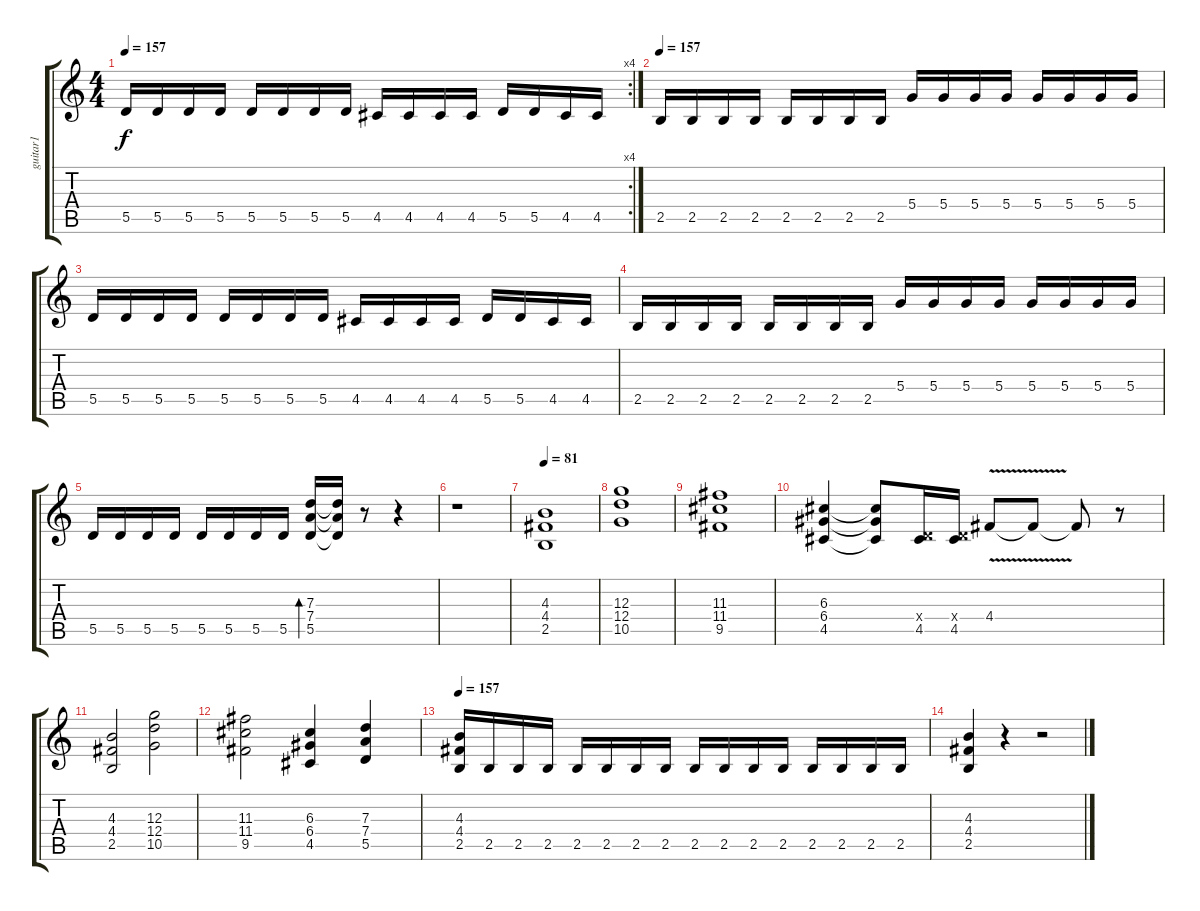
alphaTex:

\track ("guitar1" "guitar1") {instrument overdrivenguitar}
\staff {score tabs}
\tuning (E4 B3 G3 D3 A2 E2) {hide}
\rc 4
\ts (4 4)
\tempo 157
\clef g2
\ks c
5.5.16{dy f} 5.5.16 5.5.16 5.5.16 5.5.16 5.5.16 5.5.16 5.5.16 4.5.16 4.5.16 4.5.16 4.5.16 5.5.16 5.5.16 4.5.16 4.5.16 |
\tempo 157
2.5.16{instrument overdrivenguitar} 2.5.16 2.5.16 2.5.16 2.5.16 2.5.16 2.5.16 2.5.16 5.4.16 5.4.16 5.4.16 5.4.16 5.4.16 5.4.16 5.4.16 5.4.16 |
5.5.16 5.5.16 5.5.16 5.5.16 5.5.16 5.5.16 5.5.16 5.5.16 4.5.16 4.5.16 4.5.16 4.5.16 5.5.16 5.5.16 4.5.16 4.5.16 |
2.5.16{instrument overdrivenguitar} 2.5.16 2.5.16 2.5.16 2.5.16 2.5.16 2.5.16 2.5.16 5.4.16 5.4.16 5.4.16 5.4.16 5.4.16 5.4.16 5.4.16 5.4.16 |
5.5.16 5.5.16 5.5.16 5.5.16 5.5.16 5.5.16 5.5.16 5.5.16 (7.3 7.4 5.5).16{bd 30} (7.3{t} 7.4{t} 5.5{t}).16 r.8 r.4 |
r.1 |
\tempo 81
(4.3 4.4 2.5).1 |
(12.3 12.4 10.5).1 |
(11.3 11.4 9.5).1 |
(6.3 6.4 4.5).4 (6.3{t} 6.4{t} 4.5{t}).8 (0.4{x} 4.5).16 (0.4{x} 4.5).16 4.4{v}.8{instrument guitarharmonics} 4.4{t}.8 4.4{t}.8 r.8 |
(4.3 4.4 2.5).2{instrument overdrivenguitar} (12.3 12.4 10.5).2 |
(11.3 11.4 9.5).2 (6.3 6.4 4.5).4 (7.3 7.4 5.5).4 |
\tempo 157
(4.3 4.4 2.5).16{instrument overdrivenguitar} 2.5.16 2.5.16 2.5.16 2.5.16 2.5.16 2.5.16 2.5.16 2.5.16 2.5.16 2.5.16 2.5.16 2.5.16 2.5.16 2.5.16 2.5.16 |
(4.3 4.4 2.5).4 r.4 r.2
